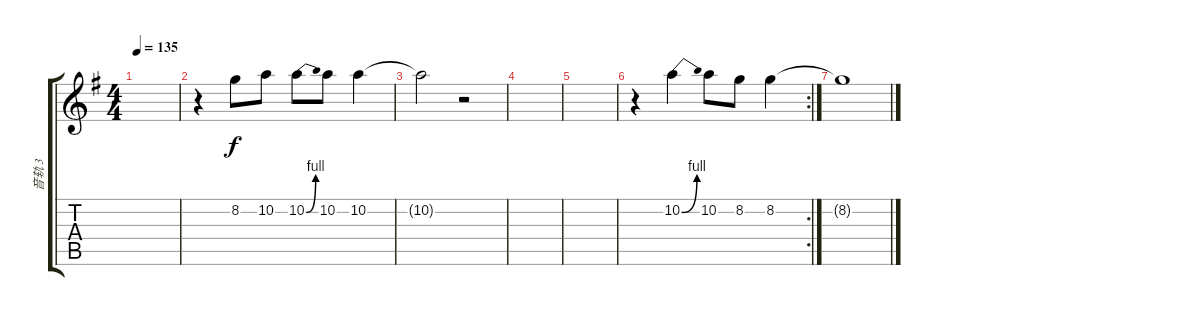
\track ("音轨 3" "音轨 3") {instrument overdrivenguitar}
\staff {score tabs}
\tuning (E4 B3 G3 D3 A2 E2) {hide}
\ts (4 4)
\tempo 135
\clef g2
\ks g
|
r.4 8.2.8 10.2.8 10.2{be (bend 0 0 60 4)}.8 10.2.8 10.2.4 |
10.2{t}.2 r.2 |
|
|
\rc 2
r.4 10.2{be (bend 0 0 60 4)}.4 10.2.8 8.2.8 8.2.4 |
8.2{t}.1
